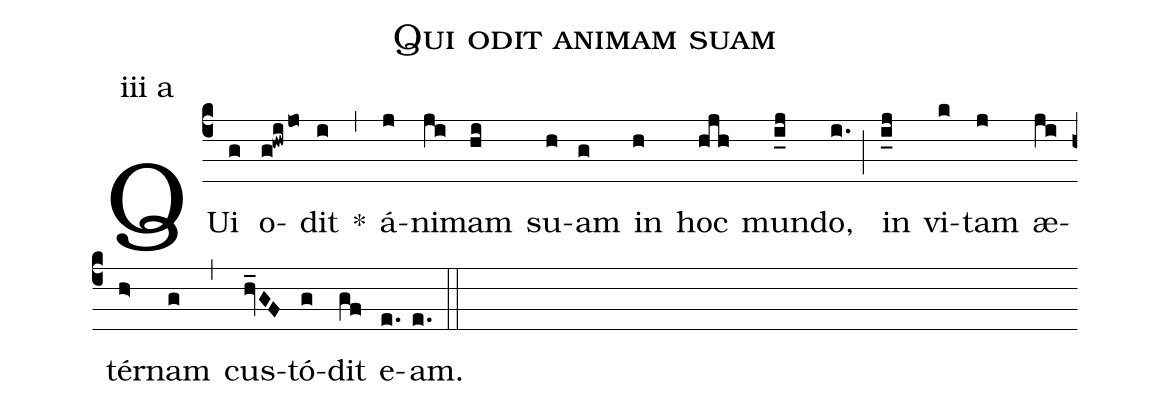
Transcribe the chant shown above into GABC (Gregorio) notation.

name: Qui odit animam suam;
annotation: iii a;
mode: 3;
%%
(c4)
QUi(g) o(g!hwi/jo)dit(i) *(,)
á(j)ni(ji)mam(hi) su(h)am(g) in(h) hoc(hjh) mun(i_j)do,(i.) (;)
in(i_j) vi(k)tam(j) æ(ji)tér(h>)nam(g) (,)
cus(hv_GF)tó(g)dit(gf) e(e.)am.(e.) (::)
